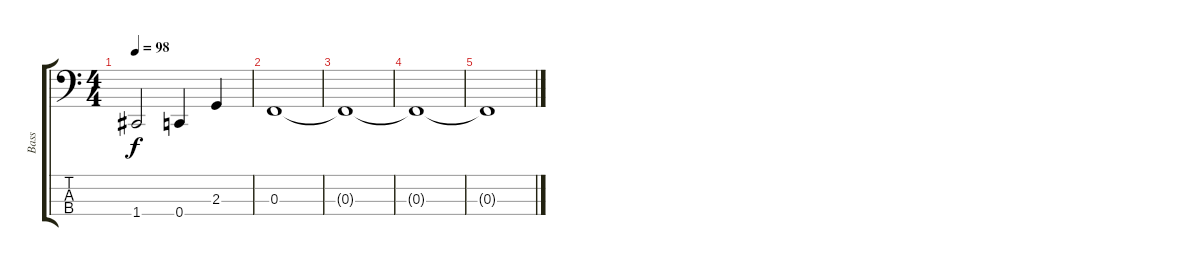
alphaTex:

\track ("Bass" "Bass") {instrument electricbasspick}
\staff {score tabs}
\tuning (Eb2 Bb1 F1 C1) {hide}
\ts (4 4)
\tempo 98
\clef f4
\ks c
1.4.2{dy f} 0.4.4 2.3.4 |
0.3.1 |
0.3{t}.1 |
0.3{t}.1 |
0.3{t}.1
